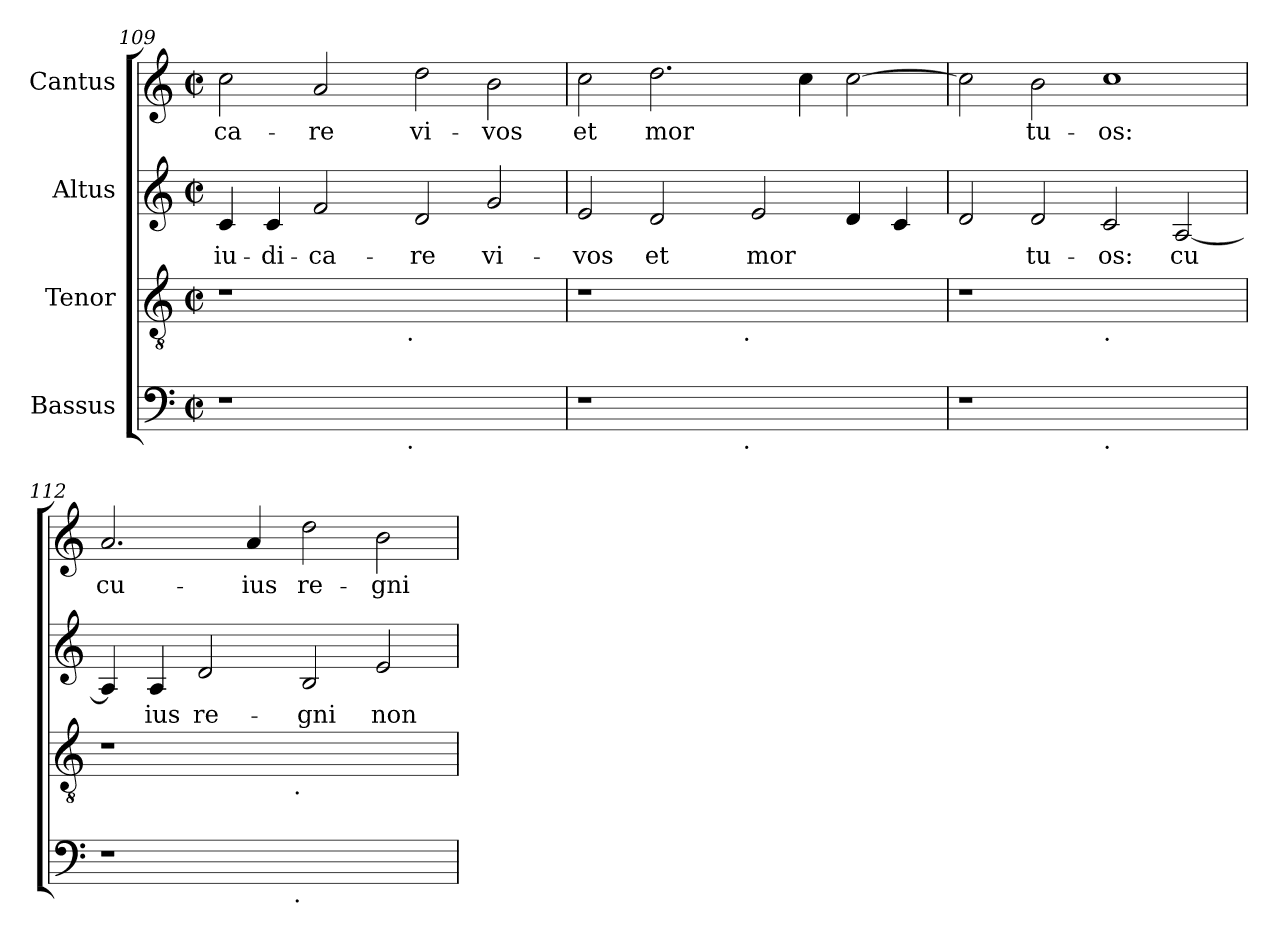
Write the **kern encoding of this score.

**kern	**kern	**kern	**text	**kern	**text
*part4	*part3	*part2	*part2	*part1	*part1
*staff4	*staff3	*staff2	*staff2	*staff1	*staff1
*I"Bassus	*I"Tenor	*I"Altus	*	*I"Cantus	*
*clefF4	*clefGv2	*clefG2	*	*clefG2	*
*k[]	*k[]	*k[]	*	*k[]	*
*C:	*C:	*C:	*	*C:	*
*M2/2	*M2/2	*M2/2	*	*M2/2	*
*met(c|)	*met(c|)	*met(c|)	*	*met(c|)	*
=109	=109	=109	=109	=109	=109
!	!	!	!LO:LY:b:cj	!	!LO:LY:b:cj
*^	*^	*	*	*	*
1r	2ryy	1r	2ryy	4c/	iu-	2cc\	-ca-
!	!	!	!	!	!LO:LY:b:cj	!	!
.	.	.	.	4c/	-di-	.	.
!	!	!	!	!	!LO:LY:b:cj	!	!LO:LY:b:cj
.	4ryy	.	4ryy	2f/	-ca-	2a/	-re
.	8...ryy	.	8...ryy	.	.	.	.
!	!	!	!LO:TX:b:t=.	!	!	!	!
!	!LO:TX:b:t=.	!	!	!	!	!	!
.	1ryy	.	1ryy	.	.	.	.
!	!	!	!	!	!LO:LY:b:cj	!	!LO:LY:b:cj
1ryy	.	1ryy	.	2d/	-re	2dd\	vi-
!	!	!	!	!	!LO:LY:b:cj	!	!LO:LY:b:cj
.	.	.	.	2g/	vi-	2b\	-vos
.	64ryy	.	64ryy	.	.	.	.
=110	=110	=110	=110	=110	=110	=110	=110
!	!	!	!	!	!LO:LY:b:cj	!	!LO:LY:b:cj
1r	2ryy	1r	2ryy	2e/	-vos	2cc\	et
!	!	!	!	!	!LO:LY:b:cj	!	!LO:LY:b:cj
.	4ryy	.	4ryy	2d/	et	2.dd\	mor-
.	8...ryy	.	8...ryy	.	.	.	.
!	!	!	!LO:TX:b:t=.	!	!	!	!
!	!LO:TX:b:t=.	!	!	!	!	!	!
.	1ryy	.	1ryy	.	.	.	.
!	!	!	!	!	!LO:LY:b:cj	!	!
1ryy	.	1ryy	.	2e/	mor-	.	.
!	!	!	!	!	!	!	!LO:LY:b:cj
.	.	.	.	.	.	4cc\	--
!	!	!	!	!	!LO:LY:b:cj	!	!LO:LY:b:cj
.	.	.	.	4d/	--	[<2cc\	--
!	!	!	!	!	!LO:LY:b:cj	!	!
.	.	.	.	4c/	--	.	.
.	64ryy	.	64ryy	.	.	.	.
!!LO:LB:g=z
=111	=111	=111	=111	=111	=111	=111	=111
!	!	!	!	!	!LO:LY:b:cj	!	!LO:LY:b:cj
*v	*v	*	*	*	*	*	*
*	*v	*v	*	*	*	*
1r	1r	2d/	--	2cc\]	--
!	!	!	!LO:LY:b:cj	!	!LO:LY:b:cj
.	.	2d/	-tu-	2b\	-tu-
!	!LO:TX:b:t=.	!	!	!	!
!LO:TX:b:t=.	!	!	!	!	!
!	!	!	!LO:LY:b:cj	!	!LO:LY:b:cj
1ryy	1ryy	2c/	-os:	1cc	-os:
!	!	!	!LO:LY:b:cj	!	!
.	.	[<2A/	cu-	.	.
=112	=112	=112	=112	=112	=112
!	!	!	!LO:LY:b:cj	!	!LO:LY:b:cj
*^	*^	*	*	*	*
1r	2ryy	1r	2ryy	4A/]	--	2.a/	cu-
!	!	!	!	!	!LO:LY:b:cj	!	!
.	.	.	.	4A/	-ius	.	.
!	!	!	!	!	!LO:LY:b:cj	!	!
.	4ryy	.	4ryy	2d/	re-	.	.
!	!	!	!	!	!	!	!LO:LY:b:cj
.	8...ryy	.	8...ryy	.	.	4a/	-ius
!	!	!	!LO:TX:b:t=.	!	!	!	!
!	!LO:TX:b:t=.	!	!	!	!	!	!
.	1ryy	.	1ryy	.	.	.	.
!	!	!	!	!	!LO:LY:b:cj	!	!LO:LY:b:cj
1ryy	.	1ryy	.	2B/	-gni	2dd\	re-
!	!	!	!	!	!LO:LY:b:cj	!	!LO:LY:b:cj
.	.	.	.	2e/	non	2b\	-gni
.	64ryy	.	64ryy	.	.	.	.
*v	*v	*	*	*	*	*	*
*	*v	*v	*	*	*	*
=	=	=	=	=	=
*-	*-	*-	*-	*-	*-
